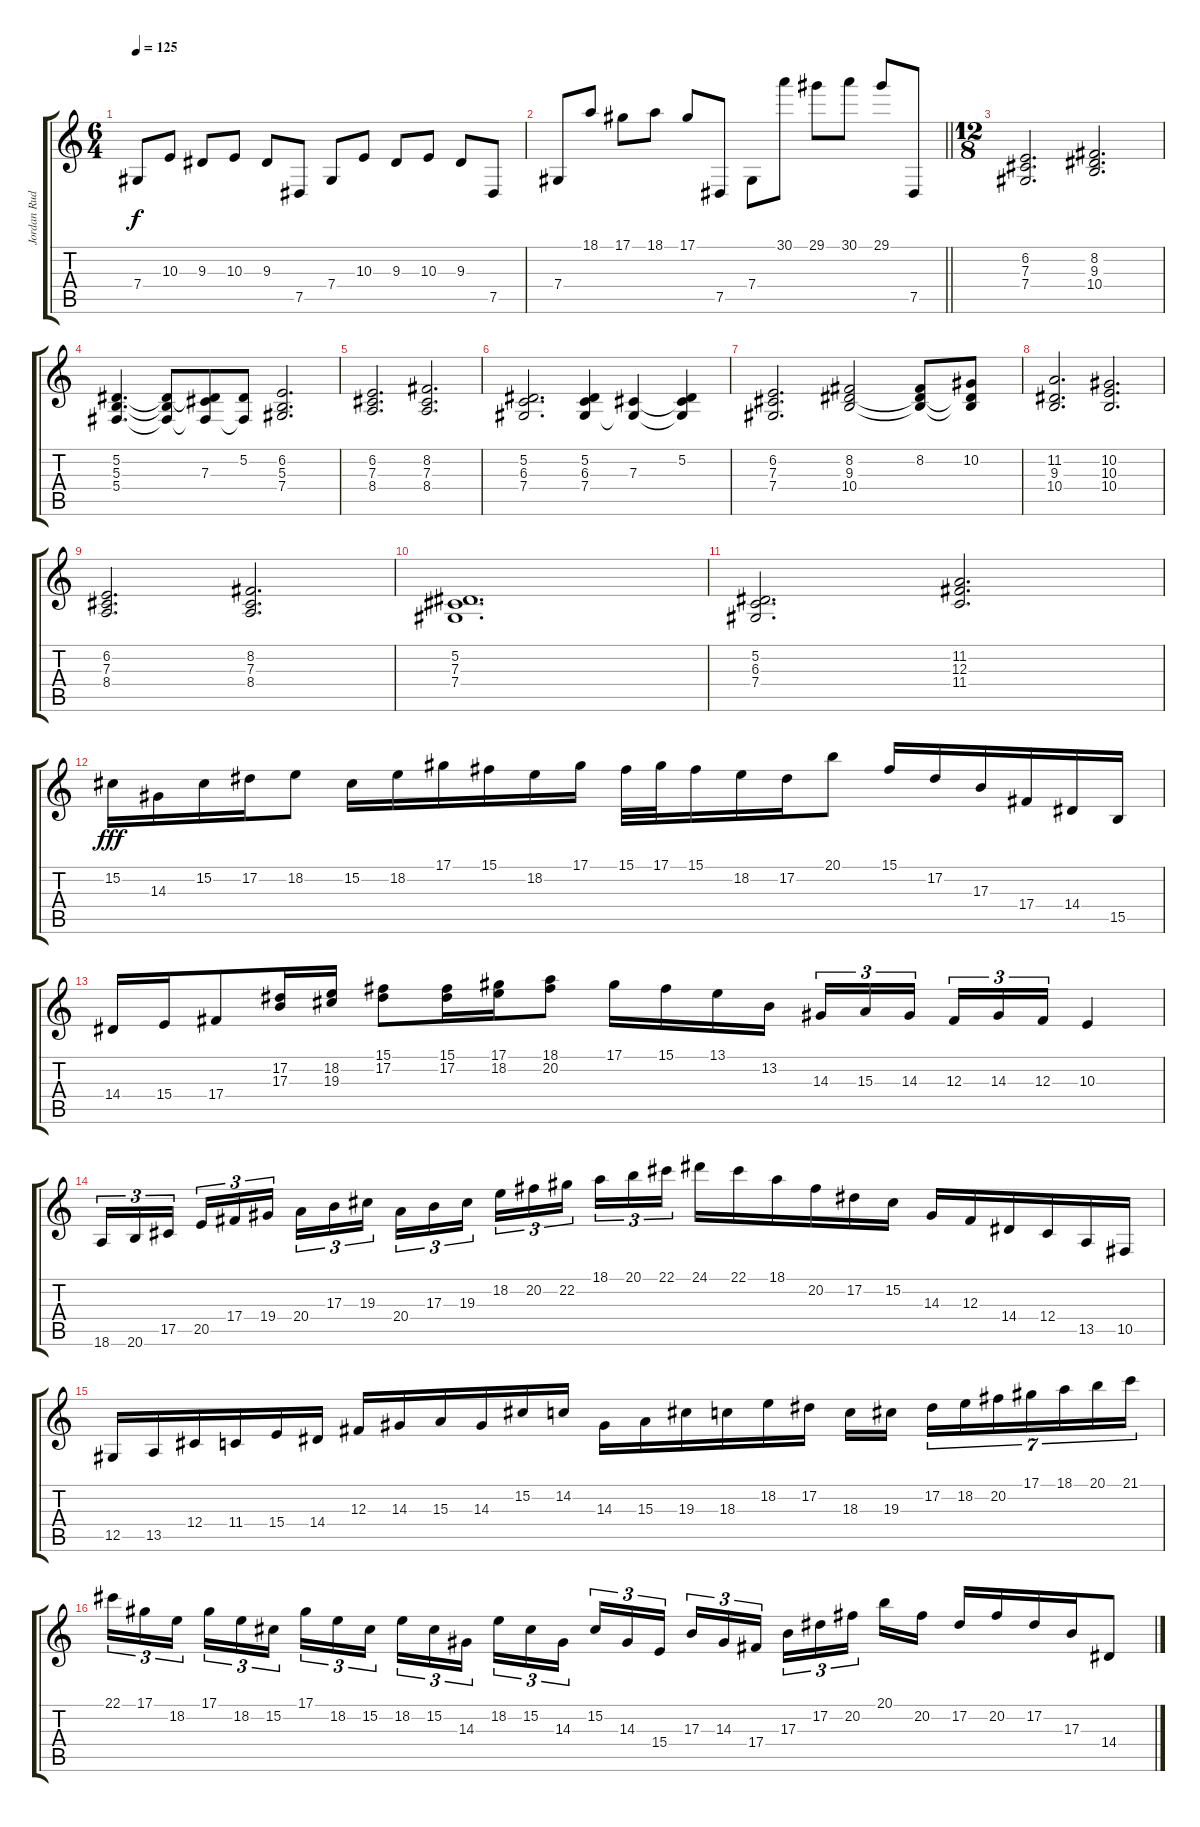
\track ("Jordan Rudess Keyboards 2" "Jordan Rud") {instrument stringensemble1}
\staff {score tabs}
\tuning (Eb4 Bb3 Gb3 Db3 Ab2 Eb2) {hide}
\ts (6 4)
\tempo 125
\clef g2
\ks c
7.4.8{dy f} 10.3.8 9.3.8 10.3.8 9.3.8 7.5.8 7.4.8 10.3.8 9.3.8 10.3.8 9.3.8 7.5.8 |
\barLineRight lightlight
7.4.8 18.1.8 17.1.8 18.1.8 17.1.8 7.5.8 7.4.8 30.1.8 29.1.8 30.1.8 29.1.8 7.5.8 |
\ts (12 8)
(6.2 7.3 7.4).2{d} (8.2 9.3 10.4).2{d} |
(5.2 5.3 5.4).4{d} (5.2{t} 5.3{t} 5.4{t}).8 (5.2{t} 7.3 5.4{t}).8 (5.2 5.4{t}).8 (6.2 5.3 7.4).2{d} |
(6.2 7.3 8.4).2{d} (8.2 7.3 8.4).2{d} |
(5.2 6.3 7.4).2{d} (5.2 6.3 7.4).4 (7.3 7.4{t}).4 (5.2 7.3{t} 7.4{t}).4 |
(6.2 7.3 7.4).2{d} (8.2 9.3 10.4).2 (8.2 9.3{t} 10.4{t}).8 (10.2 9.3{t} 10.4{t}).8 |
(11.2 9.3 10.4).2{d} (10.2 10.3 10.4).2{d} |
(6.2 7.3 8.4).2{d} (8.2 7.3 8.4).2{d} |
(5.2 7.3 7.4).1{d} |
(5.2 6.3 7.4).2{d} (11.2 12.3 11.4).2{d} |
15.2.16{dy fff volume 12} 14.3.16 15.2.16 17.2.16 18.2.8 15.2.16 18.2.16 17.1.16 15.1.16 18.2.16 17.1.16 15.1.32 17.1.32 15.1.16 18.2.16 17.2.16 20.1.8 15.1.16 17.2.16 17.3.16 17.4.16 14.4.16 15.5.16 |
14.4.16 15.4.16 17.4.8 (17.2 17.3).16 (18.2 19.3).16 (15.1 17.2).8 (15.1 17.2).16 (17.1 18.2).16 (18.1 20.2).8 17.1.16 15.1.16 13.1.16 13.2.16{beam splitsecondary} 14.3.16{tu (3 2)} 15.3.16{tu (3 2)} 14.3.16{tu (3 2)} 12.3.16{tu (3 2)} 14.3.16{tu (3 2)} 12.3.16{tu (3 2)} 10.3.4 |
18.6.16{tu (3 2)} 20.6.16{tu (3 2)} 17.5.16{tu (3 2) beam splitsecondary} 20.5.16{tu (3 2)} 17.4.16{tu (3 2)} 19.4.16{tu (3 2) beam splitsecondary} 20.4.16{tu (3 2)} 17.3.16{tu (3 2)} 19.3.16{tu (3 2)} 20.4.16{tu (3 2)} 17.3.16{tu (3 2)} 19.3.16{tu (3 2) beam splitsecondary} 18.2.16{tu (3 2)} 20.2.16{tu (3 2)} 22.2.16{tu (3 2) beam splitsecondary} 18.1.16{tu (3 2)} 20.1.16{tu (3 2)} 22.1.16{tu (3 2)} 24.1.16 22.1.16 18.1.16 20.2.16 17.2.16 15.2.16 14.3.16 12.3.16 14.4.16 12.4.16 13.5.16 10.5.16 |
12.5.16 13.5.16 12.4.16 11.4.16 15.4.16 14.4.16 12.3.16 14.3.16 15.3.16 14.3.16 15.2.16 14.2.16 14.3.16 15.3.16 19.3.16 18.3.16 18.2.16 17.2.16 18.3.16 19.3.16{beam splitsecondary} 17.2.16{tu (7 4)} 18.2.16{tu (7 4)} 20.2.16{tu (7 4)} 17.1.16{tu (7 4)} 18.1.16{tu (7 4)} 20.1.16{tu (7 4)} 21.1.16{tu (7 4)} |
22.1.16{tu (3 2)} 17.1.16{tu (3 2)} 18.2.16{tu (3 2) beam splitsecondary} 17.1.16{tu (3 2)} 18.2.16{tu (3 2)} 15.2.16{tu (3 2) beam splitsecondary} 17.1.16{tu (3 2)} 18.2.16{tu (3 2)} 15.2.16{tu (3 2)} 18.2.16{tu (3 2)} 15.2.16{tu (3 2)} 14.3.16{tu (3 2) beam splitsecondary} 18.2.16{tu (3 2)} 15.2.16{tu (3 2)} 14.3.16{tu (3 2) beam splitsecondary} 15.2.16{tu (3 2)} 14.3.16{tu (3 2)} 15.4.16{tu (3 2)} 17.3.16{tu (3 2)} 14.3.16{tu (3 2)} 17.4.16{tu (3 2) beam splitsecondary} 17.3.16{tu (3 2)} 17.2.16{tu (3 2)} 20.2.16{tu (3 2) beam splitsecondary} 20.1.16 20.2.16 17.2.16 20.2.16 17.2.16 17.3.16 14.4.8
